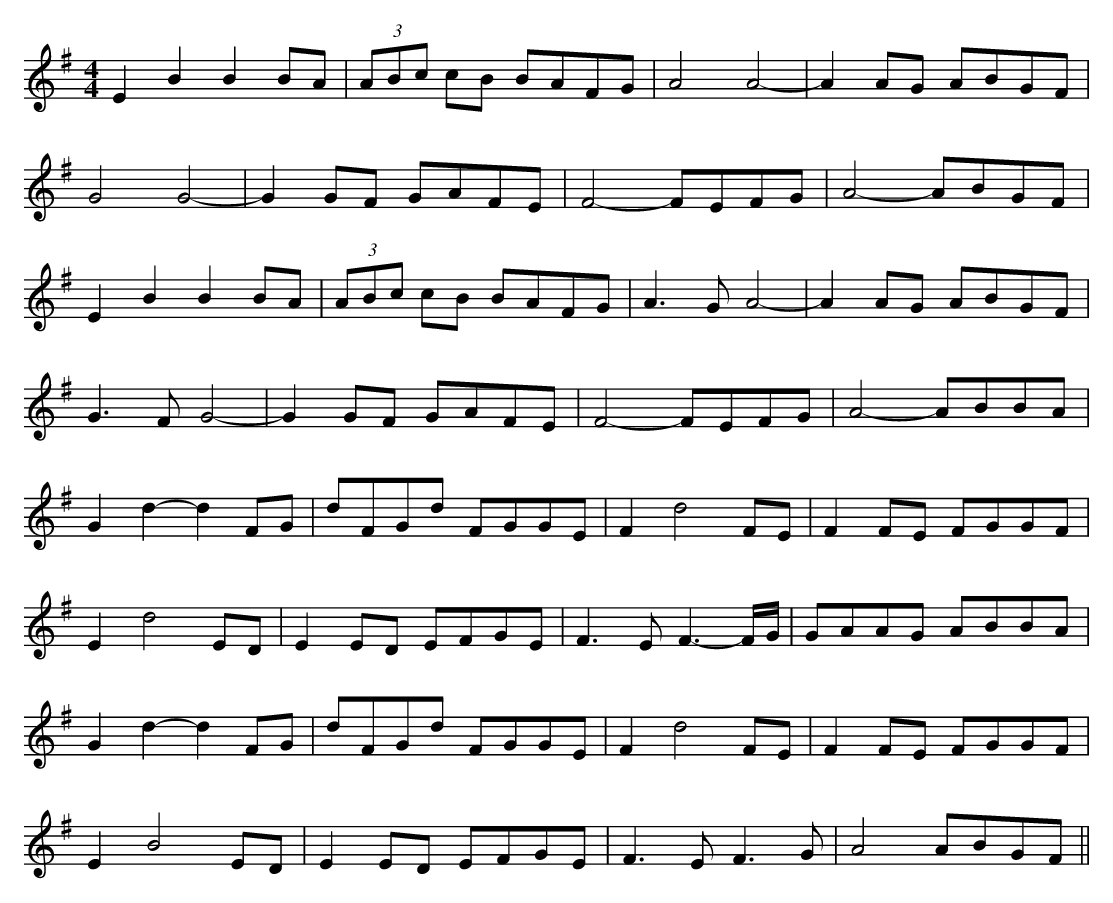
X:1
M:4/4
K:Emin
E2 B2 B2 BA|(3ABc cB BAFG|A4 A4-|A2 AG ABGF|
G4 G4-|G2 GF GAFE|F4- FEFG|A4- ABGF|
E2 B2 B2 BA|(3ABc cB BAFG|A3 G A4-|A2 AG ABGF|
G3 F G4-|G2 GF GAFE|F4- FEFG|A4- ABBA|
G2 d2- d2 FG|dFGd FGGE|F2 d4 FE|F2 FE FGGF|
E2 d4 ED|E2 ED EFGE|F3 E F3- F/G/|GAAG ABBA|
G2 d2- d2 FG|dFGd FGGE|F2 d4 FE|F2 FE FGGF|
E2 B4 ED|E2 ED EFGE|F3 E F3 G|A4 ABGF||
